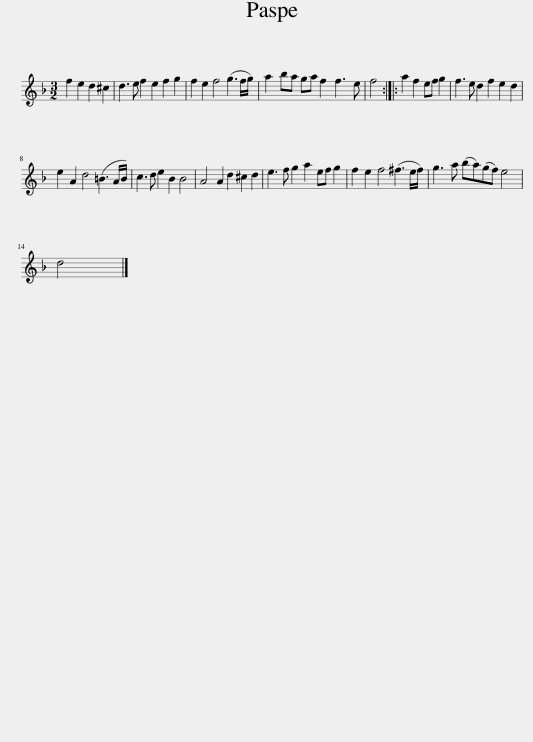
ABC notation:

X:1
L:1/8
M:3/2
I:linebreak $
K:Dmin
V:1 treble
V:1
 f2 e2 d2 ^c2 | d3 e f2 e2 f2 g2 | f2 e2 f4 (g3 f/g/) | a2 ba ga f2 f3 e | f4 :: %5
 a2 f2 ef g2 | f3 e d2 f2 e2 d2 |$ e2 A2 d4 (=B3 A/B/) | c3 d e2 B2 B4 | A4 A2 d2 ^c2 d2 | %10
 e3 f g2 a2 ef g2 | f2 e2 f4 (^f3 e/f/) | g3 a (ba)(gf) e4 |$ d4 |] %14
